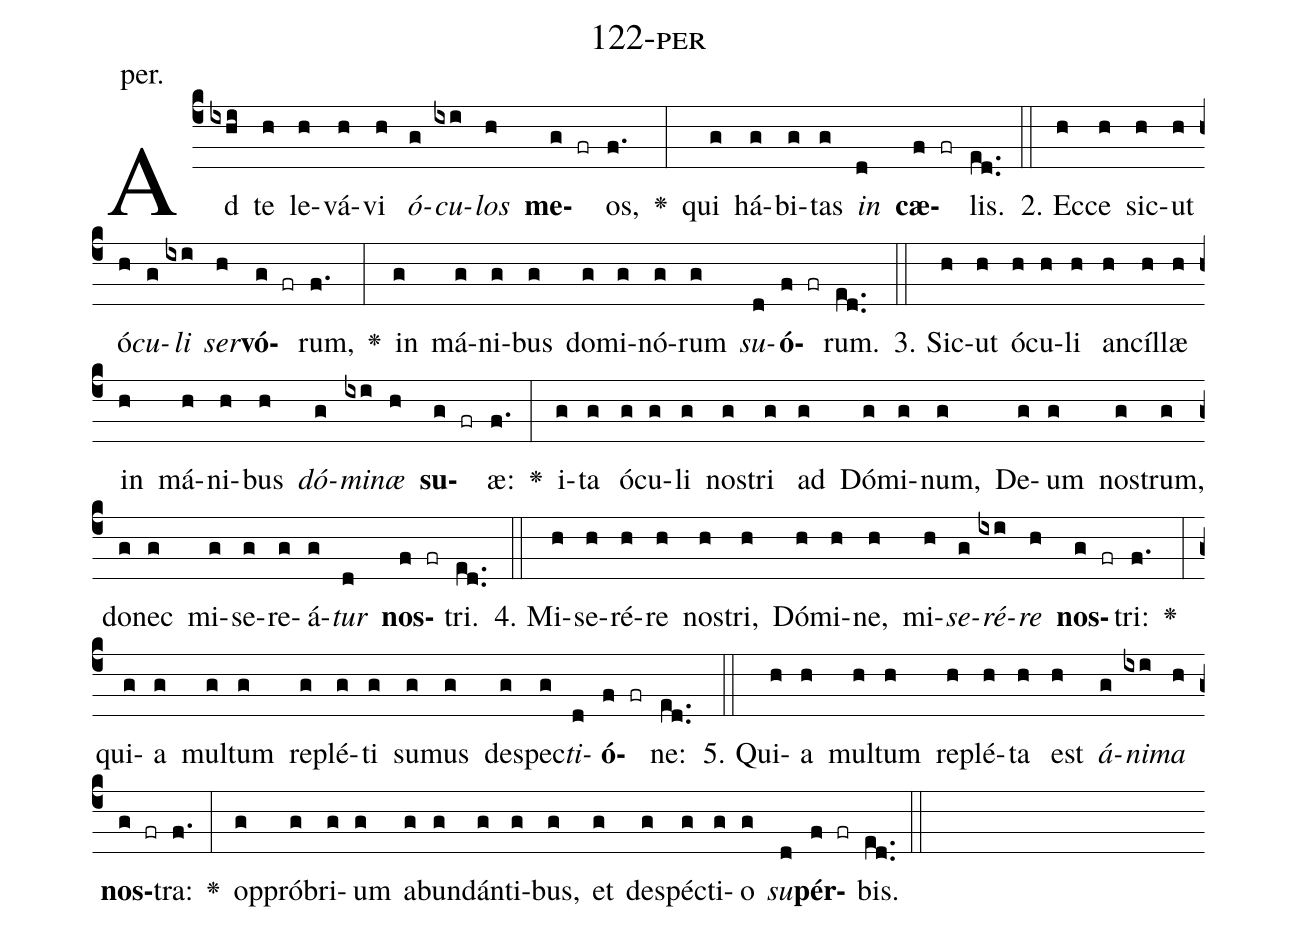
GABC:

name: 122-per;
annotation: per.;
%%
(c4)Ad(ixhi) te(h) le(h)vá(h)vi(h) <i>ó</i>(g)<i>cu</i>(ixi)<i>los</i>(h) <b>me</b>(g fr)os,(f.) <v>\greheightstar</v>(:) qui(g) há(g)bi(g)tas(g) <i>in</i>(d) <b>cæ</b>(f fr)lis.(ed..) (::)
2. Ec(h)ce(h) sic(h)ut(h) ó(h)<i>cu</i>(g)<i>li</i>(ixi) <i>ser</i>(h)<b>vó</b>(g fr)rum,(f.) <v>\greheightstar</v>(:) in(g) má(g)ni(g)bus(g) do(g)mi(g)nó(g)rum(g) <i>su</i>(d)<b>ó</b>(f fr)rum.(ed..) (::)
3. Sic(h)ut(h) ó(h)cu(h)li(h) an(h)cíl(h)læ(h) in(h) má(h)ni(h)bus(h) <i>dó</i>(g)<i>mi</i>(ixi)<i>næ</i>(h) <b>su</b>(g fr)æ:(f.) <v>\greheightstar</v>(:) i(g)ta(g) ó(g)cu(g)li(g) nos(g)tri(g) ad(g) Dó(g)mi(g)num,(g) De(g)um(g) nos(g)trum,(g) do(g)nec(g) mi(g)se(g)re(g)á(g)<i>tur</i>(d) <b>nos</b>(f fr)tri.(ed..) (::)
4. Mi(h)se(h)ré(h)re(h) nos(h)tri,(h) Dó(h)mi(h)ne,(h) mi(h)<i>se</i>(g)<i>ré</i>(ixi)<i>re</i>(h) <b>nos</b>(g fr)tri:(f.) <v>\greheightstar</v>(:) qui(g)a(g) mul(g)tum(g) re(g)plé(g)ti(g) su(g)mus(g) de(g)spec(g)<i>ti</i>(d)<b>ó</b>(f fr)ne:(ed..) (::)
5. Qui(h)a(h) mul(h)tum(h) re(h)plé(h)ta(h) est(h) <i>á</i>(g)<i>ni</i>(ixi)<i>ma</i>(h) <b>nos</b>(g fr)tra:(f.) <v>\greheightstar</v>(:) op(g)pró(g)bri(g)um(g) ab(g)un(g)dán(g)ti(g)bus,(g) et(g) de(g)spéc(g)ti(g)o(g) <i>su</i>(d)<b>pér</b>(f fr)bis.(ed..) (::)
